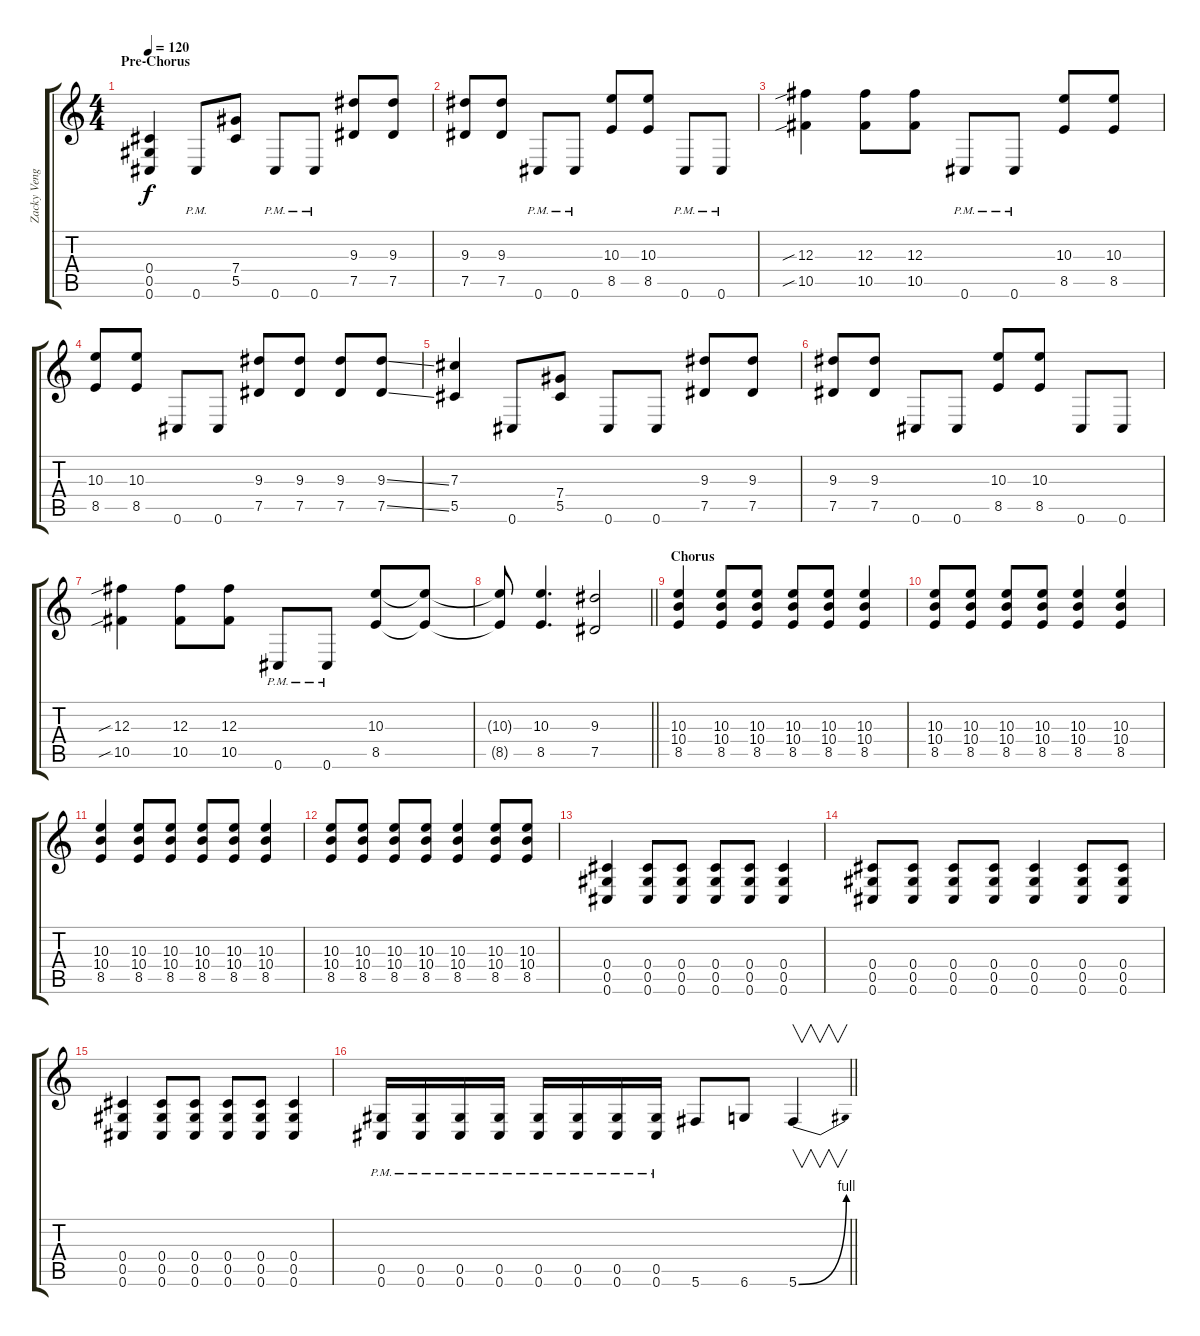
\track ("Zacky Vengeance" "Zacky Veng") {instrument distortionguitar}
\staff {score tabs}
\tuning (Eb4 Bb3 Gb3 Db3 Ab2 Db2) {hide}
\ts (4 4)
\section ("" "Pre-Chorus")
\tempo 120
\clef g2
\ks c
(0.4 0.5 0.6).4{dy f} 0.6{pm}.8 (7.4 5.5).8 0.6{pm}.8 0.6{pm}.8 (9.3 7.5).8 (9.3 7.5).8 |
(9.3 7.5).8 (9.3 7.5).8 0.6{pm}.8 0.6{pm}.8 (10.3 8.5).8 (10.3 8.5).8 0.6{pm}.8 0.6{pm}.8 |
(12.3{sib} 10.5{sib}).4 (12.3 10.5).8 (12.3 10.5).8 0.6{pm}.8 0.6{pm}.8 (10.3 8.5).8 (10.3 8.5).8 |
(10.3 8.5).8 (10.3 8.5).8 0.6.8 0.6.8 (9.3 7.5).8 (9.3 7.5).8 (9.3 7.5).8 (9.3{ss} 7.5{ss}).8 |
(7.3 5.5).4 0.6.8 (7.4 5.5).8 0.6.8 0.6.8 (9.3 7.5).8 (9.3 7.5).8 |
(9.3 7.5).8 (9.3 7.5).8 0.6.8 0.6.8 (10.3 8.5).8 (10.3 8.5).8 0.6.8 0.6.8 |
(12.3{sib} 10.5{sib}).4 (12.3 10.5).8 (12.3 10.5).8 0.6{pm}.8 0.6{pm}.8 (10.3 8.5).8 (10.3{t} 8.5{t}).8 |
\barLineRight lightlight
(10.3{t} 8.5{t}).8 (10.3 8.5).4{d} (9.3 7.5).2 |
\section ("" "Chorus")
(10.3 10.4 8.5).4 (10.3 10.4 8.5).8 (10.3 10.4 8.5).8 (10.3 10.4 8.5).8 (10.3 10.4 8.5).8 (10.3 10.4 8.5).4 |
(10.3 10.4 8.5).8 (10.3 10.4 8.5).8 (10.3 10.4 8.5).8 (10.3 10.4 8.5).8 (10.3 10.4 8.5).4 (10.3 10.4 8.5).4 |
(10.3 10.4 8.5).4 (10.3 10.4 8.5).8 (10.3 10.4 8.5).8 (10.3 10.4 8.5).8 (10.3 10.4 8.5).8 (10.3 10.4 8.5).4 |
(10.3 10.4 8.5).8 (10.3 10.4 8.5).8 (10.3 10.4 8.5).8 (10.3 10.4 8.5).8 (10.3 10.4 8.5).4 (10.3 10.4 8.5).8 (10.3 10.4 8.5).8 |
(0.4 0.5 0.6).4 (0.4 0.5 0.6).8 (0.4 0.5 0.6).8 (0.4 0.5 0.6).8 (0.4 0.5 0.6).8 (0.4 0.5 0.6).4 |
(0.4 0.5 0.6).8 (0.4 0.5 0.6).8 (0.4 0.5 0.6).8 (0.4 0.5 0.6).8 (0.4 0.5 0.6).4 (0.4 0.5 0.6).8 (0.4 0.5 0.6).8 |
(0.4 0.5 0.6).4 (0.4 0.5 0.6).8 (0.4 0.5 0.6).8 (0.4 0.5 0.6).8 (0.4 0.5 0.6).8 (0.4 0.5 0.6).4 |
\barLineRight lightlight
(0.5{pm} 0.6{pm}).16 (0.5{pm} 0.6{pm}).16 (0.5{pm} 0.6{pm}).16 (0.5{pm} 0.6{pm}).16 (0.5{pm} 0.6{pm}).16 (0.5{pm} 0.6{pm}).16 (0.5{pm} 0.6{pm}).16 (0.5{pm} 0.6{pm}).16 5.6.8 6.6.8 5.6{be (bend 0 0 60 4)}.4{v}
